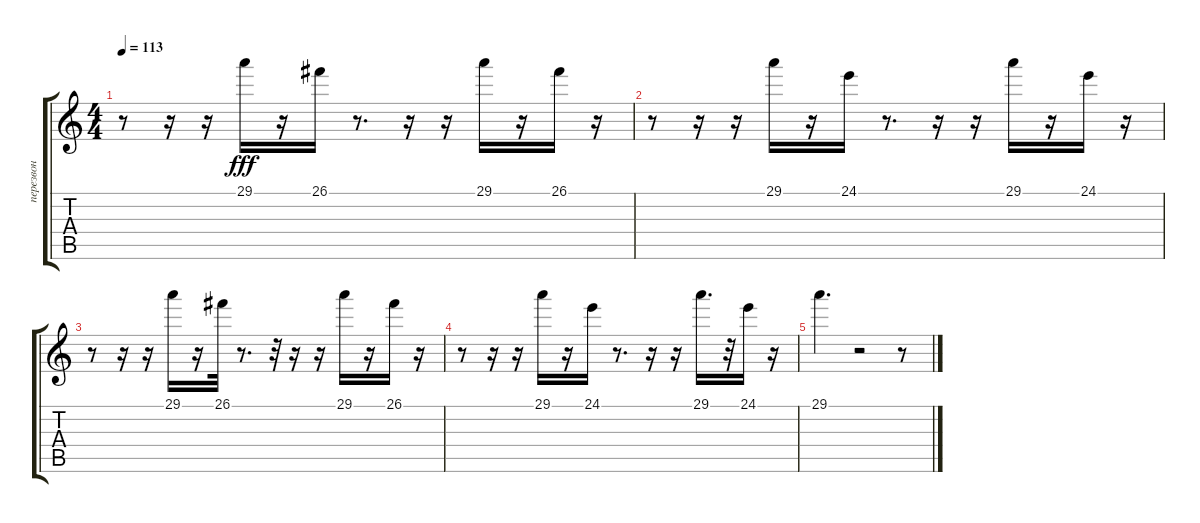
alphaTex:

\track ("перезвон" "перезвон") {instrument musicbox}
\staff {score tabs}
\tuning (E4 B3 G3 D3 A2 E2) {hide}
\ts (4 4)
\tempo 113
\clef g2
\ks c
r.8{dy fff} r.16 r.16 29.1.16 r.16 26.1.16 r.8{d} r.16 r.16 29.1.16 r.16 26.1.16 r.16 |
r.8 r.16 r.16 29.1.16 r.16 24.1.16 r.8{d} r.16 r.16 29.1.16 r.16 24.1.16 r.16 |
r.8 r.16 r.16 29.1.16 r.16 26.1.32 r.8{d} r.32 r.16 r.16 29.1.16 r.16 26.1.16 r.16 |
r.8 r.16 r.16 29.1.16 r.16 24.1.16 r.8{d} r.16 r.16 29.1.16{d} r.32 24.1.16 r.16 |
29.1.4{d} r.2 r.8
